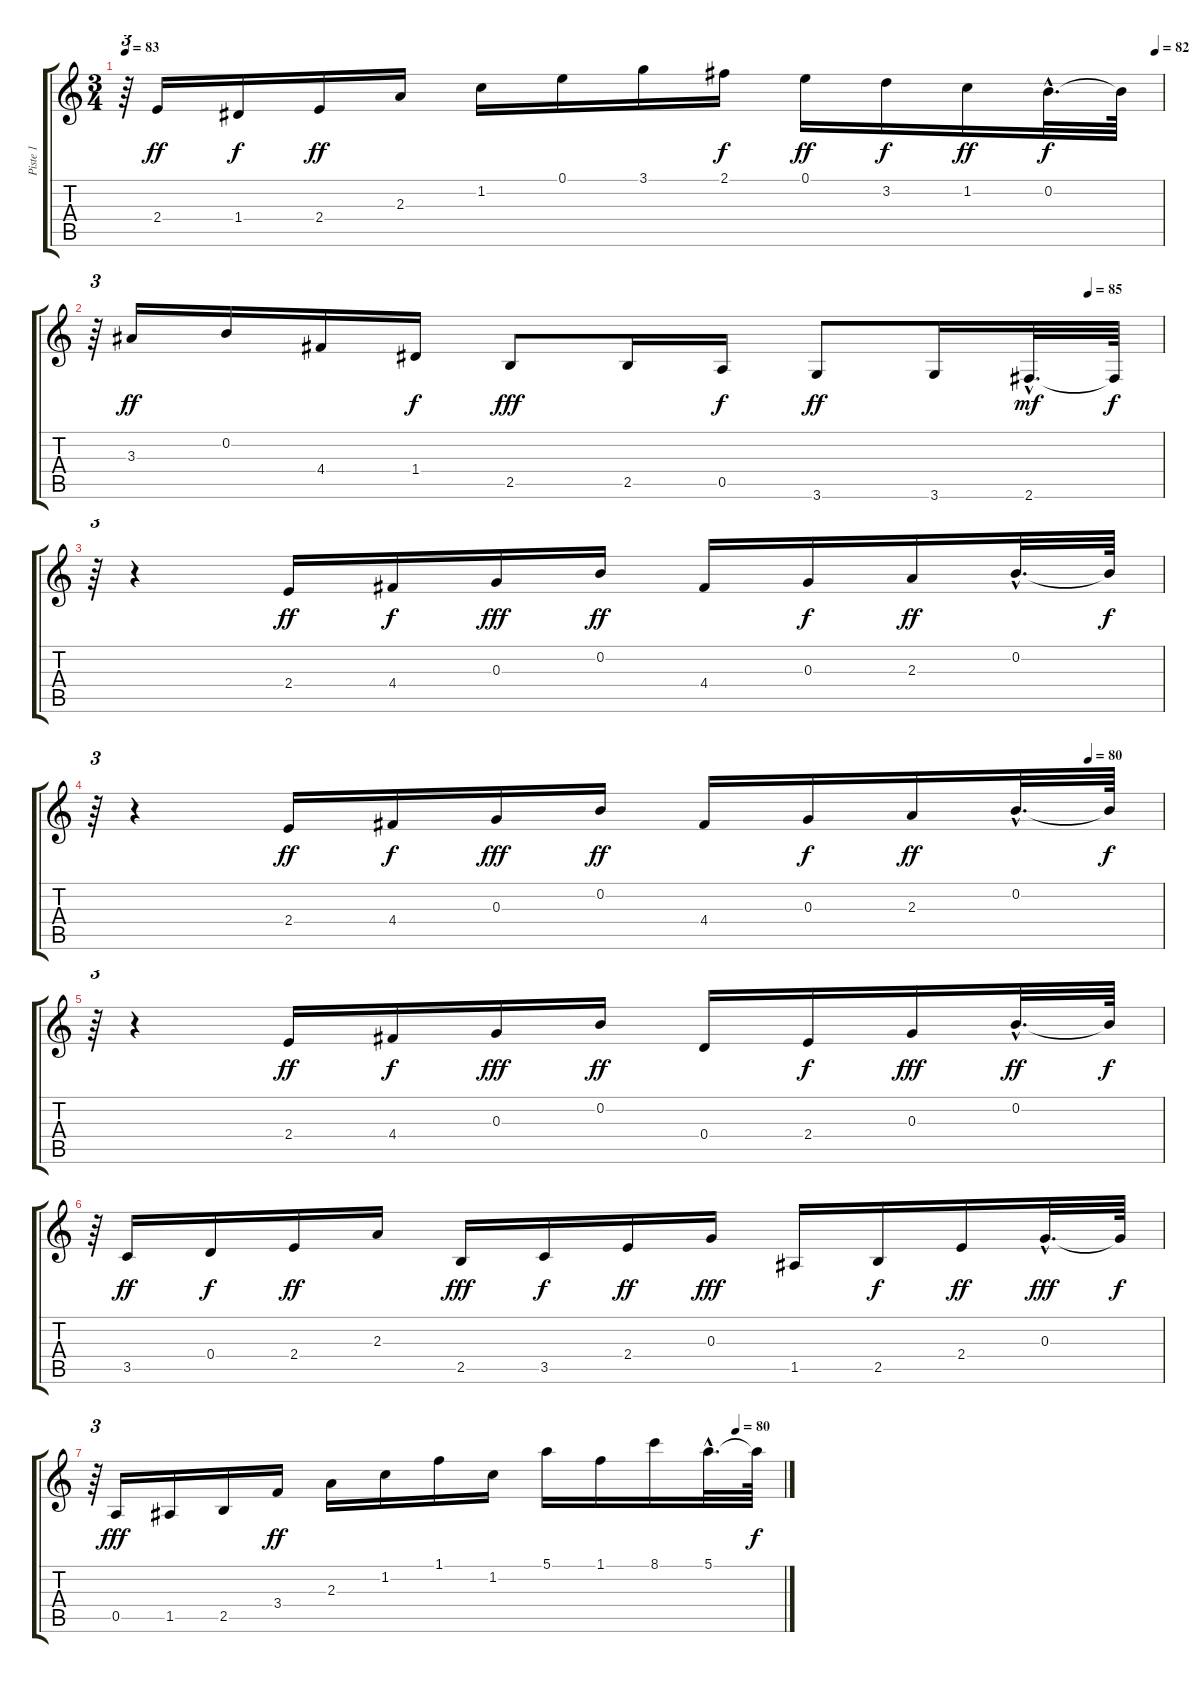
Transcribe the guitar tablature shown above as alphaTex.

\track ("Piste 1" "Piste 1") {instrument acousticguitarnylon}
\staff {score tabs}
\tuning (E4 B3 G3 D3 A2 E2) {hide}
\ts (3 4)
\tempo 83
\tempo (82 0.9930555555555556)
\clef g2
\ks c
r.64{tu (3 2) dy ff} 2.4.16 1.4.16{dy f} 2.4.16{dy ff} 2.3.16 1.2.16 0.1.16 3.1.16 2.1.16{dy f} 0.1.16{dy ff} 3.2.16{dy f} 1.2.16{dy ff} 0.2{hac}.32{d dy f} 0.2{t}.64 |
\tempo (85 0.9305555555555556)
r.64{tu (3 2)} 3.3.16{dy ff} 0.2.16 4.4.16 1.4.16{dy f} 2.5.8{dy fff} 2.5.16 0.5.16{dy f} 3.6.8{dy ff} 3.6.16 2.6{hac}.32{d dy mf} 2.6{t}.64{dy f} |
r.64{tu (3 2)} r.4 2.4.16{dy ff} 4.4.16{dy f} 0.3.16{dy fff} 0.2.16{dy ff} 4.4.16 0.3.16{dy f} 2.3.16{dy ff} 0.2{hac}.32{d} 0.2{t}.64{dy f} |
\tempo (80 0.9305555555555556)
r.64{tu (3 2)} r.4 2.4.16{dy ff} 4.4.16{dy f} 0.3.16{dy fff} 0.2.16{dy ff} 4.4.16 0.3.16{dy f} 2.3.16{dy ff} 0.2{hac}.32{d} 0.2{t}.64{dy f} |
r.64{tu (3 2)} r.4 2.4.16{dy ff} 4.4.16{dy f} 0.3.16{dy fff} 0.2.16{dy ff} 0.4.16 2.4.16{dy f} 0.3.16{dy fff} 0.2{hac}.32{d dy ff} 0.2{t}.64{dy f} |
r.64{tu (3 2)} 3.5.16{dy ff} 0.4.16{dy f} 2.4.16{dy ff} 2.3.16 2.5.16{dy fff} 3.5.16{dy f} 2.4.16{dy ff} 0.3.16{dy fff} 1.5.16 2.5.16{dy f} 2.4.16{dy ff} 0.3{hac}.32{d dy fff} 0.3{t}.64{dy f} |
\tempo (80 0.9305555555555556)
r.64{tu (3 2)} 0.5.16{dy fff} 1.5.16 2.5.16 3.4.16{dy ff} 2.3.16 1.2.16 1.1.16 1.2.16 5.1.16 1.1.16 8.1.16 5.1{hac}.32{d} 5.1{t}.64{dy f}
